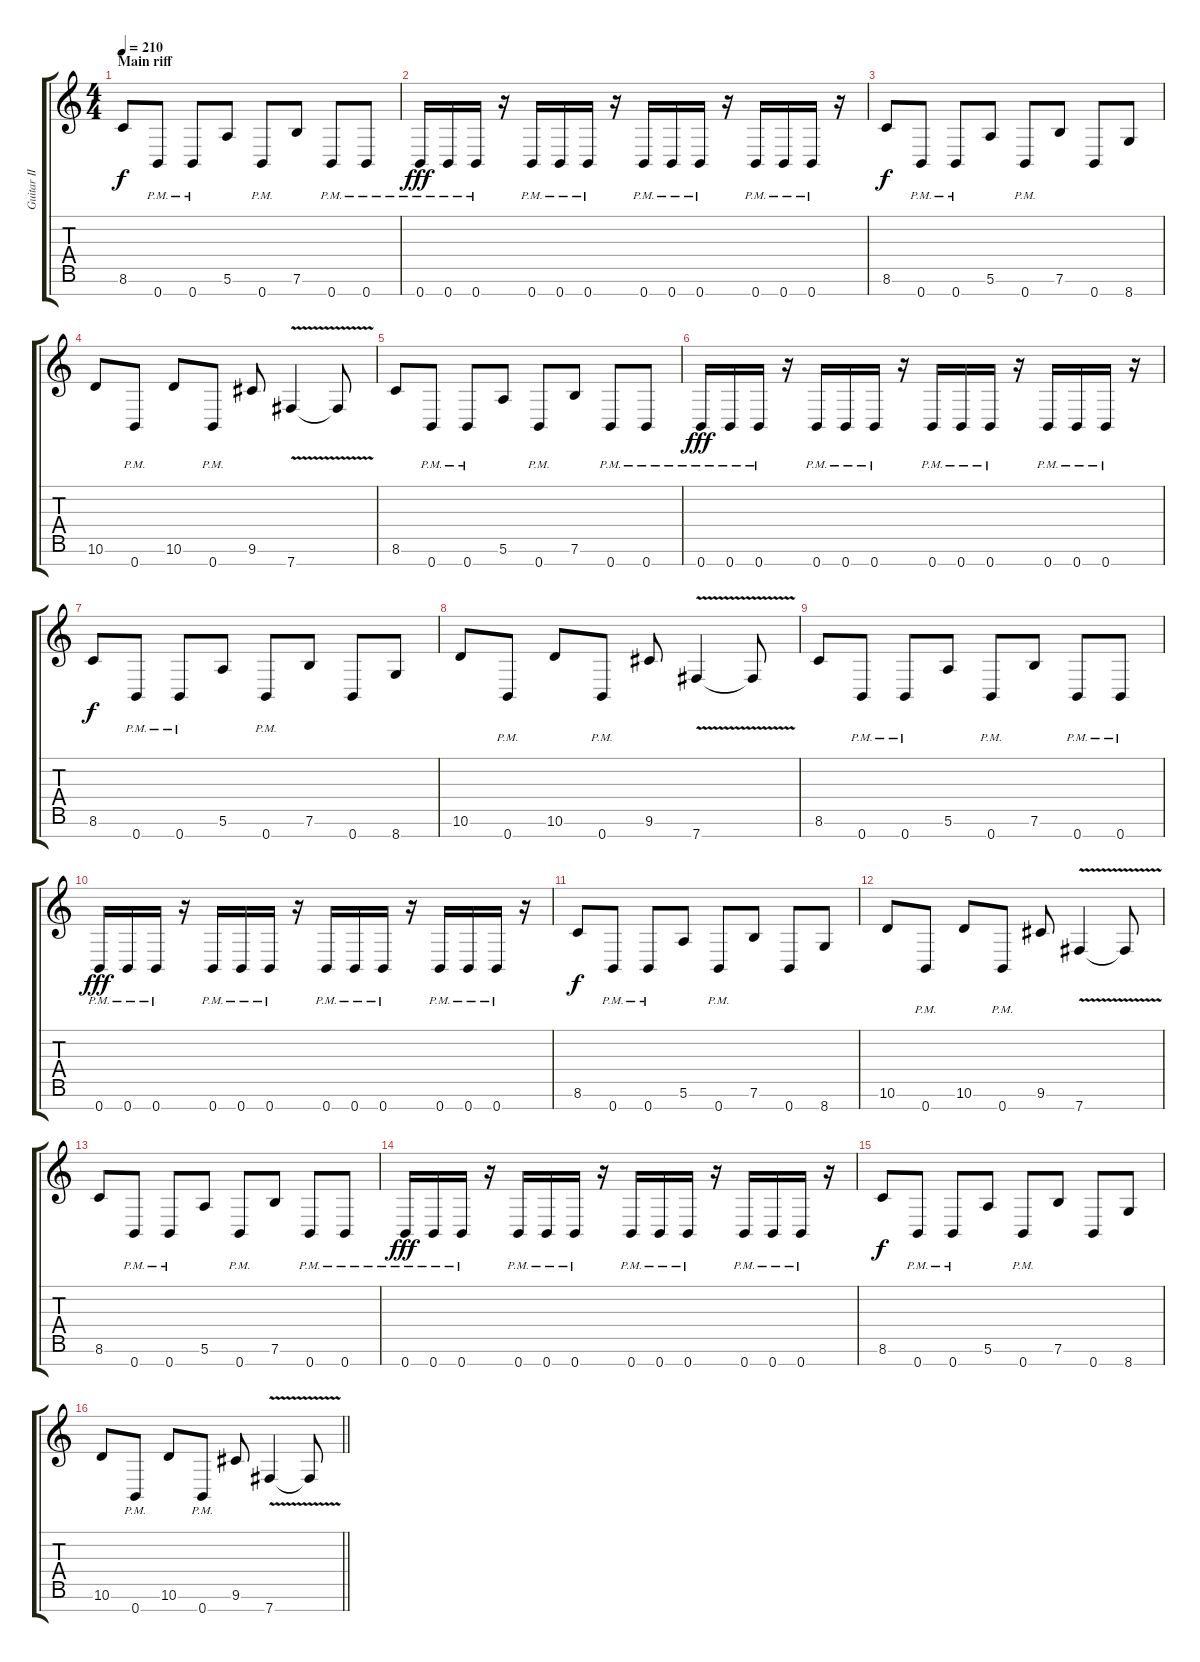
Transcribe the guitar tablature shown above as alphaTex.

\track ("Guitar II" "Guitar II") {instrument distortionguitar}
\staff {score tabs}
\tuning (E4 B3 G3 D3 A2 E2 B1) {hide}
\ts (4 4)
\section ("" "Main riff")
\tempo 210
\clef g2
\ks c
8.6.8{dy f} 0.7{pm}.8 0.7{pm}.8 5.6.8 0.7{pm}.8 7.6.8 0.7{pm}.8 0.7{pm}.8 |
0.7{pm}.16{dy fff} 0.7{pm}.16 0.7{pm}.16 r.16 0.7{pm}.16 0.7{pm}.16 0.7{pm}.16 r.16 0.7{pm}.16 0.7{pm}.16 0.7{pm}.16 r.16 0.7{pm}.16 0.7{pm}.16 0.7{pm}.16 r.16 |
8.6.8{dy f} 0.7{pm}.8 0.7{pm}.8 5.6.8 0.7{pm}.8 7.6.8 0.7.8 8.7.8 |
10.6.8 0.7{pm}.8 10.6.8 0.7{pm}.8 9.6.8 7.7{v}.4 7.7{t}.8 |
8.6.8 0.7{pm}.8 0.7{pm}.8 5.6.8 0.7{pm}.8 7.6.8 0.7{pm}.8 0.7{pm}.8 |
0.7{pm}.16{dy fff} 0.7{pm}.16 0.7{pm}.16 r.16 0.7{pm}.16 0.7{pm}.16 0.7{pm}.16 r.16 0.7{pm}.16 0.7{pm}.16 0.7{pm}.16 r.16 0.7{pm}.16 0.7{pm}.16 0.7{pm}.16 r.16 |
8.6.8{dy f} 0.7{pm}.8 0.7{pm}.8 5.6.8 0.7{pm}.8 7.6.8 0.7.8 8.7.8 |
10.6.8 0.7{pm}.8 10.6.8 0.7{pm}.8 9.6.8 7.7{v}.4 7.7{t}.8 |
8.6.8 0.7{pm}.8 0.7{pm}.8 5.6.8 0.7{pm}.8 7.6.8 0.7{pm}.8 0.7{pm}.8 |
0.7{pm}.16{dy fff} 0.7{pm}.16 0.7{pm}.16 r.16 0.7{pm}.16 0.7{pm}.16 0.7{pm}.16 r.16 0.7{pm}.16 0.7{pm}.16 0.7{pm}.16 r.16 0.7{pm}.16 0.7{pm}.16 0.7{pm}.16 r.16 |
8.6.8{dy f} 0.7{pm}.8 0.7{pm}.8 5.6.8 0.7{pm}.8 7.6.8 0.7.8 8.7.8 |
10.6.8 0.7{pm}.8 10.6.8 0.7{pm}.8 9.6.8 7.7{v}.4 7.7{t}.8 |
8.6.8 0.7{pm}.8 0.7{pm}.8 5.6.8 0.7{pm}.8 7.6.8 0.7{pm}.8 0.7{pm}.8 |
0.7{pm}.16{dy fff} 0.7{pm}.16 0.7{pm}.16 r.16 0.7{pm}.16 0.7{pm}.16 0.7{pm}.16 r.16 0.7{pm}.16 0.7{pm}.16 0.7{pm}.16 r.16 0.7{pm}.16 0.7{pm}.16 0.7{pm}.16 r.16 |
8.6.8{dy f} 0.7{pm}.8 0.7{pm}.8 5.6.8 0.7{pm}.8 7.6.8 0.7.8 8.7.8 |
\barLineRight lightlight
10.6.8 0.7{pm}.8 10.6.8 0.7{pm}.8 9.6.8 7.7{v}.4 7.7{t}.8
